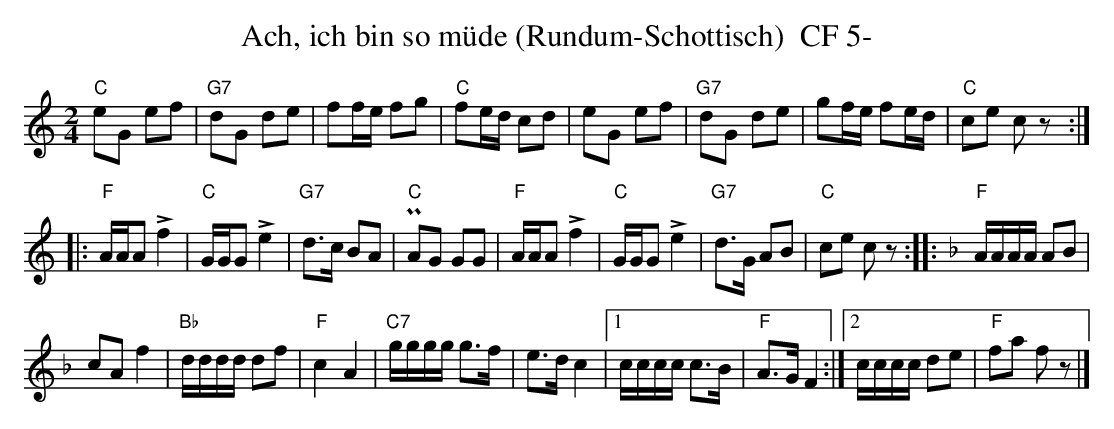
X:1
T:Ach, ich bin so m\"ude (Rundum-Schottisch)  CF 5-
M:2/4
L:1/8
K:C %%MIDI gchordon
"C"eG ef | "G7"dG de | ff/2e/2 fg | "C"fe/2d/2 cd | eG ef | "G7"dG de | gf/2e/2 fe/2d/2 | "C"ce cz ::
"F"A/2A/2A !>!f2 | "C"G/2G/2G !>!e2 | "G7"d>c BA | P"C"AG GG | "F"A/2A/2A !>!f2 | "C"G/2G/2G !>!e2 | "G7"d>G AB | "C"ce cz :: [K:F]"F"A/2A/2A/2A/2 AB |
cAf2 | "Bb"d/2d/2d/2d/2 df | "F"c2A2 | "C7"g/2g/2g/2g/2 g>f | e>dc2 |1 c/2c/2c/2c/2 c>B | "F"A>GF2 :|2 c/2c/2c/2c/2 de | "F"fa fz |]
